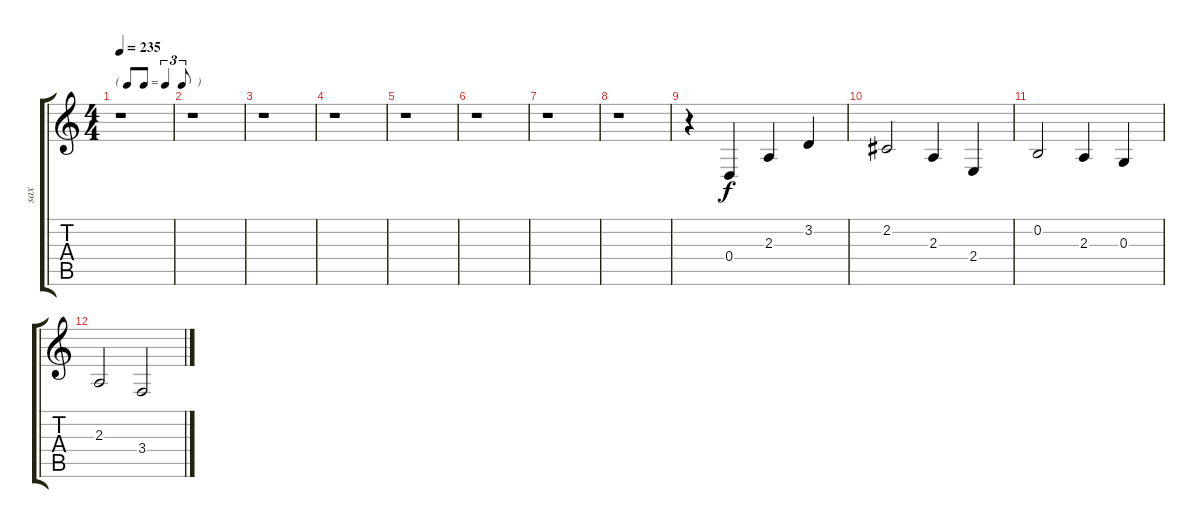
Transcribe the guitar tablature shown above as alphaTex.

\track ("sax" "sax") {instrument tenorsax}
\staff {score tabs}
\tuning (E4 B3 G3 D3 A2 E2) {hide}
\ts (4 4)
\tf triplet8th
\tempo 235
\clef g2
\ks c
r.1{dy f} |
r.1 |
r.1 |
r.1 |
r.1 |
r.1 |
r.1 |
r.1 |
r.4 0.4.4 2.3.4 3.2.4 |
2.2.2 2.3.4 2.4.4 |
0.2.2 2.3.4 0.3.4 |
2.3.2 3.4.2
